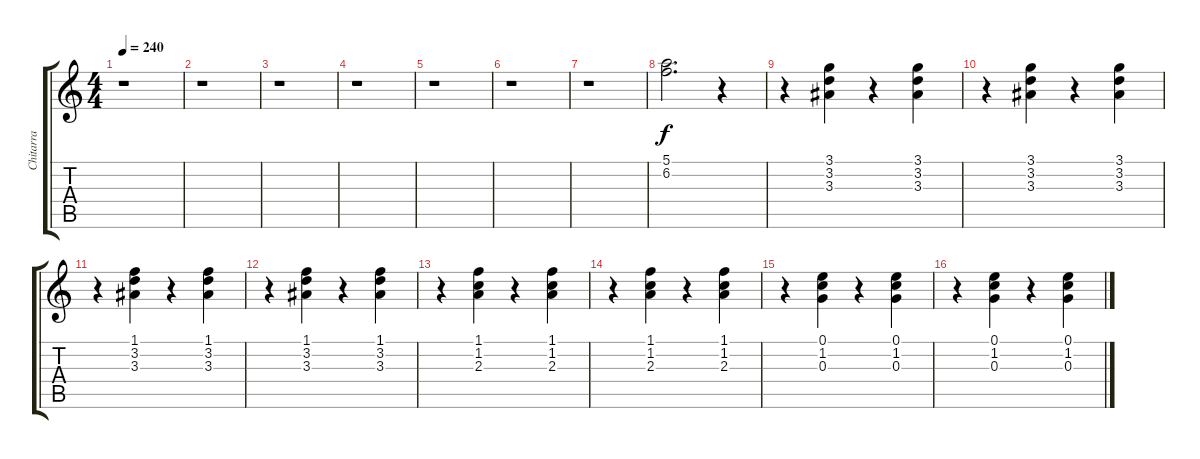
\track ("Chitarra" "Chitarra") {instrument electricguitarclean}
\staff {score tabs}
\tuning (E4 B3 G3 D3 A2 E2) {hide}
\ts (4 4)
\tempo 240
\clef g2
\ks c
r.1{dy f} |
r.1 |
r.1 |
r.1 |
r.1 |
r.1 |
r.1 |
(5.1 6.2).2{d} r.4 |
r.4 (3.1 3.2 3.3).4 r.4 (3.1 3.2 3.3).4 |
r.4 (3.1 3.2 3.3).4 r.4 (3.1 3.2 3.3).4 |
r.4 (1.1 3.2 3.3).4 r.4 (1.1 3.2 3.3).4 |
r.4 (1.1 3.2 3.3).4 r.4 (1.1 3.2 3.3).4 |
r.4 (1.1 1.2 2.3).4 r.4 (1.1 1.2 2.3).4 |
r.4 (1.1 1.2 2.3).4 r.4 (1.1 1.2 2.3).4 |
r.4 (0.1 1.2 0.3).4 r.4 (0.1 1.2 0.3).4 |
r.4 (0.1 1.2 0.3).4 r.4 (0.1 1.2 0.3).4
